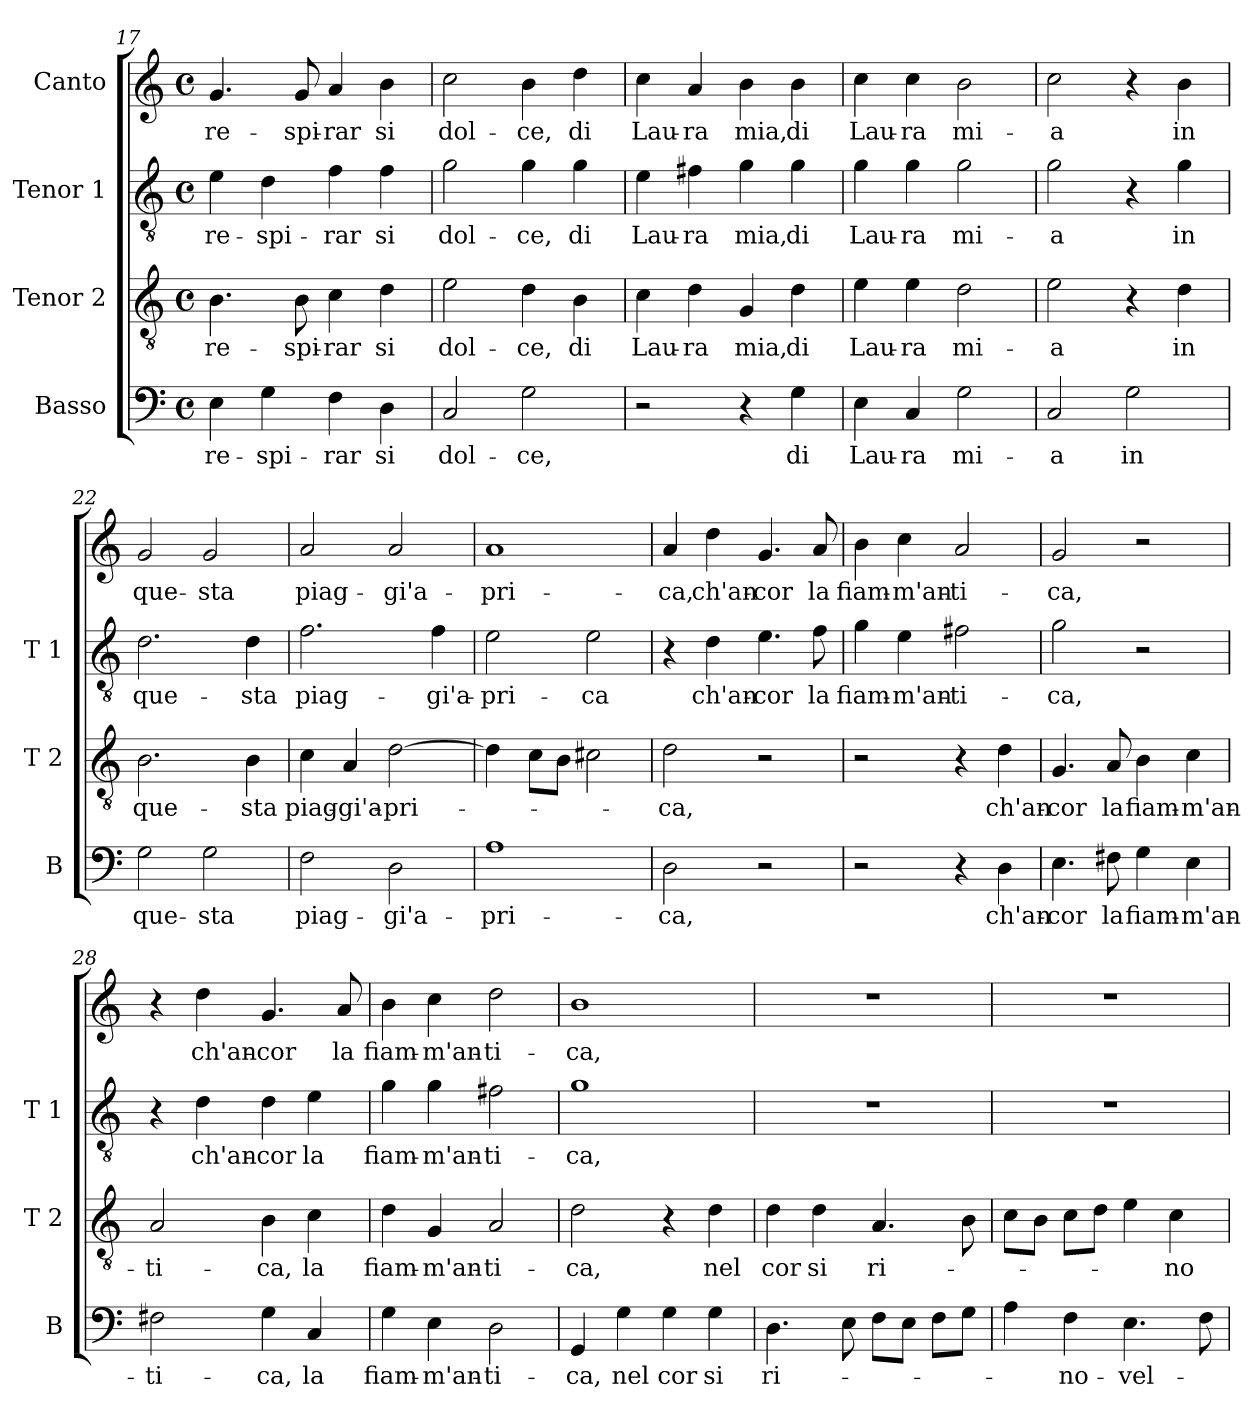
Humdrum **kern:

**kern	**text	**kern	**text	**kern	**text	**kern	**text
*part4	*part4	*part3	*part3	*part2	*part2	*part1	*part1
*staff4	*staff4	*staff3	*staff3	*staff2	*staff2	*staff1	*staff1
*I"Basso	*	*I"Tenor 2	*	*I"Tenor 1	*	*I"Canto	*
*I'B	*	*I'T 2	*	*I'T 1	*	*	*
*clefF4	*	*clefGv2	*	*clefGv2	*	*clefG2	*
*k[]	*	*k[]	*	*k[]	*	*k[]	*
*C:	*	*C:	*	*C:	*	*C:	*
*M4/4	*	*M4/4	*	*M4/4	*	*M4/4	*
*met(c)	*	*met(c)	*	*met(c)	*	*met(c)	*
=17	=17	=17	=17	=17	=17	=17	=17
!	!LO:LY:b	!	!LO:LY:b	!	!LO:LY:b	!	!LO:LY:b
4E\	re-	4.B\	re-	4e\	re-	4.g/	re-
!	!LO:LY:b	!	!	!	!LO:LY:b	!	!
4G\	-spi-	.	.	4d\	-spi-	.	.
!	!	!	!LO:LY:b	!	!	!	!LO:LY:b
.	.	8B\	-spi-	.	.	8g/	-spi-
!	!LO:LY:b	!	!LO:LY:b	!	!LO:LY:b	!	!LO:LY:b
4F\	-rar	4c\	-rar	4f\	-rar	4a/	-rar
!	!LO:LY:b	!	!LO:LY:b	!	!LO:LY:b	!	!LO:LY:b
4D\	si	4d\	si	4f\	si	4b\	si
=18	=18	=18	=18	=18	=18	=18	=18
!	!LO:LY:b	!	!LO:LY:b	!	!LO:LY:b	!	!LO:LY:b
2C/	dol-	2e\	dol-	2g\	dol-	2cc\	dol-
!	!LO:LY:b	!	!LO:LY:b	!	!LO:LY:b	!	!LO:LY:b
2G\	-ce,	4d\	-ce,	4g\	-ce,	4b\	-ce,
!	!	!	!LO:LY:b	!	!LO:LY:b	!	!LO:LY:b
.	.	4B\	di	4g\	di	4dd\	di
!!LO:PB:g=z
=19	=19	=19	=19	=19	=19	=19	=19
!	!	!	!LO:LY:b	!	!LO:LY:b	!	!LO:LY:b
2r	.	4c\	Lau-	4e\	Lau-	4cc\	Lau-
!	!	!	!LO:LY:b	!	!LO:LY:b	!	!LO:LY:b
.	.	4d\	-ra	4f#X\	-ra	4a/	-ra
!	!	!	!LO:LY:b	!	!LO:LY:b	!	!LO:LY:b
4r	.	4G/	mia,	4g\	mia,	4b\	mia,
!	!LO:LY:b	!	!LO:LY:b	!	!LO:LY:b	!	!LO:LY:b
4G\	di	4d\	di	4g\	di	4b\	di
=20	=20	=20	=20	=20	=20	=20	=20
!	!LO:LY:b	!	!LO:LY:b	!	!LO:LY:b	!	!LO:LY:b
4E\	Lau-	4e\	Lau-	4g\	Lau-	4cc\	Lau-
!	!LO:LY:b	!	!LO:LY:b	!	!LO:LY:b	!	!LO:LY:b
4C/	-ra	4e\	-ra	4g\	-ra	4cc\	-ra
!	!LO:LY:b	!	!LO:LY:b	!	!LO:LY:b	!	!LO:LY:b
2G\	mi-	2d\	mi-	2g\	mi-	2b\	mi-
=21	=21	=21	=21	=21	=21	=21	=21
!	!LO:LY:b	!	!LO:LY:b	!	!LO:LY:b	!	!LO:LY:b
2C/	-a	2e\	-a	2g\	-a	2cc\	-a
!	!LO:LY:b	!	!	!	!	!	!
2G\	in	4r	.	4r	.	4r	.
!	!	!	!LO:LY:b	!	!LO:LY:b	!	!LO:LY:b
.	.	4d\	in	4g\	in	4b\	in
=22	=22	=22	=22	=22	=22	=22	=22
!	!LO:LY:b	!	!LO:LY:b	!	!LO:LY:b	!	!LO:LY:b
2G\	que-	2.B\	que-	2.d\	que-	2g/	que-
!	!LO:LY:b	!	!	!	!	!	!LO:LY:b
2G\	-sta	.	.	.	.	2g/	-sta
!	!	!	!LO:LY:b	!	!LO:LY:b	!	!
.	.	4B\	-sta	4d\	-sta	.	.
=23	=23	=23	=23	=23	=23	=23	=23
!	!LO:LY:b	!	!LO:LY:b	!	!LO:LY:b	!	!LO:LY:b
2F\	piag-	4c\	piag-	2.f\	piag-	2a/	piag-
!	!	!	!LO:LY:b	!	!	!	!
.	.	4A/	-gi'a-	.	.	.	.
!	!LO:LY:b	!	!LO:LY:b	!	!	!	!LO:LY:b
2D\	-gi'a-	[2d\	-pri-	.	.	2a/	-gi'a-
!	!	!	!	!	!LO:LY:b	!	!
.	.	.	.	4f\	-gi'a-	.	.
=24	=24	=24	=24	=24	=24	=24	=24
!	!LO:LY:b	!	!	!	!LO:LY:b	!	!LO:LY:b
1A	-pri-	4d\]	.	2e\	-pri-	1a	-pri-
.	.	8c\L	.	.	.	.	.
.	.	8B\J	.	.	.	.	.
!	!	!	!	!	!LO:LY:b	!	!
.	.	2c#X\	.	2e\	-ca	.	.
!!LO:LB:g=z
=25	=25	=25	=25	=25	=25	=25	=25
!	!LO:LY:b	!	!LO:LY:b	!	!	!	!LO:LY:b
2D\	-ca,	2d\	-ca,	4r	.	4a/	-ca,
!	!	!	!	!	!LO:LY:b	!	!LO:LY:b
.	.	.	.	4d\	ch'an-	4dd\	ch'an-
!	!	!	!	!	!LO:LY:b	!	!LO:LY:b
2r	.	2r	.	4.e\	-cor	4.g/	-cor
!	!	!	!	!	!LO:LY:b	!	!LO:LY:b
.	.	.	.	8f\	la	8a/	la
=26	=26	=26	=26	=26	=26	=26	=26
!	!	!	!	!	!LO:LY:b	!	!LO:LY:b
2r	.	2r	.	4g\	fiam-	4b\	fiam-
!	!	!	!	!	!LO:LY:b	!	!LO:LY:b
.	.	.	.	4e\	-m'an-	4cc\	-m'an-
!	!	!	!	!	!LO:LY:b	!	!LO:LY:b
4r	.	4r	.	2f#X\	-ti-	2a/	-ti-
!	!LO:LY:b	!	!LO:LY:b	!	!	!	!
4D\	ch'an-	4d\	ch'an-	.	.	.	.
=27	=27	=27	=27	=27	=27	=27	=27
!	!LO:LY:b	!	!LO:LY:b	!	!LO:LY:b	!	!LO:LY:b
4.E\	-cor	4.G/	-cor	2g\	-ca,	2g/	-ca,
!	!LO:LY:b	!	!LO:LY:b	!	!	!	!
8F#X\	la	8A/	la	.	.	.	.
!	!LO:LY:b	!	!LO:LY:b	!	!	!	!
4G\	fiam-	4B\	fiam-	2r	.	2r	.
!	!LO:LY:b	!	!LO:LY:b	!	!	!	!
4E\	-m'an-	4c\	-m'an-	.	.	.	.
=28	=28	=28	=28	=28	=28	=28	=28
!	!LO:LY:b	!	!LO:LY:b	!	!	!	!
2F#X\	-ti-	2A/	-ti-	4r	.	4r	.
!	!	!	!	!	!LO:LY:b	!	!LO:LY:b
.	.	.	.	4d\	ch'an-	4dd\	ch'an-
!	!LO:LY:b	!	!LO:LY:b	!	!LO:LY:b	!	!LO:LY:b
4G\	-ca,	4B\	-ca,	4d\	-cor	4.g/	-cor
!	!LO:LY:b	!	!LO:LY:b	!	!LO:LY:b	!	!
4C/	la	4c\	la	4e\	la	.	.
!	!	!	!	!	!	!	!LO:LY:b
.	.	.	.	.	.	8a/	la
=29	=29	=29	=29	=29	=29	=29	=29
!	!LO:LY:b	!	!LO:LY:b	!	!LO:LY:b	!	!LO:LY:b
4G\	fiam-	4d\	fiam-	4g\	fiam-	4b\	fiam-
!	!LO:LY:b	!	!LO:LY:b	!	!LO:LY:b	!	!LO:LY:b
4E\	-m'an-	4G/	-m'an-	4g\	-m'an-	4cc\	-m'an-
!	!LO:LY:b	!	!LO:LY:b	!	!LO:LY:b	!	!LO:LY:b
2D\	-ti-	2A/	-ti-	2f#X\	-ti-	2dd\	-ti-
=30	=30	=30	=30	=30	=30	=30	=30
!	!LO:LY:b	!	!LO:LY:b	!	!LO:LY:b	!	!LO:LY:b
4GG/	-ca,	2d\	-ca,	1g	-ca,	1b	-ca,
!	!LO:LY:b	!	!	!	!	!	!
4G\	nel	.	.	.	.	.	.
!	!LO:LY:b	!	!	!	!	!	!
4G\	cor	4r	.	.	.	.	.
!	!LO:LY:b	!	!LO:LY:b	!	!	!	!
4G\	si	4d\	nel	.	.	.	.
!!LO:LB:g=z
=31	=31	=31	=31	=31	=31	=31	=31
!	!LO:LY:b	!	!LO:LY:b	!	!	!	!
4.D\	ri-	4d\	cor	1r	.	1r	.
!	!	!	!LO:LY:b	!	!	!	!
.	.	4d\	si	.	.	.	.
8E\	.	.	.	.	.	.	.
!	!	!	!LO:LY:b	!	!	!	!
8F\L	.	4.A/	ri-	.	.	.	.
8E\J	.	.	.	.	.	.	.
8F\L	.	.	.	.	.	.	.
8G\J	.	8B\	.	.	.	.	.
=32	=32	=32	=32	=32	=32	=32	=32
4A\	.	8c\L	.	1r	.	1r	.
.	.	8B\J	.	.	.	.	.
!	!LO:LY:b	!	!	!	!	!	!
4F\	-no-	8c\L	.	.	.	.	.
.	.	8d\J	.	.	.	.	.
!	!LO:LY:b	!	!	!	!	!	!
4.E\	-vel-	4e\	.	.	.	.	.
!	!	!	!LO:LY:b	!	!	!	!
.	.	4c\	-no-	.	.	.	.
8F\	.	.	.	.	.	.	.
=	=	=	=	=	=	=	=
*-	*-	*-	*-	*-	*-	*-	*-
